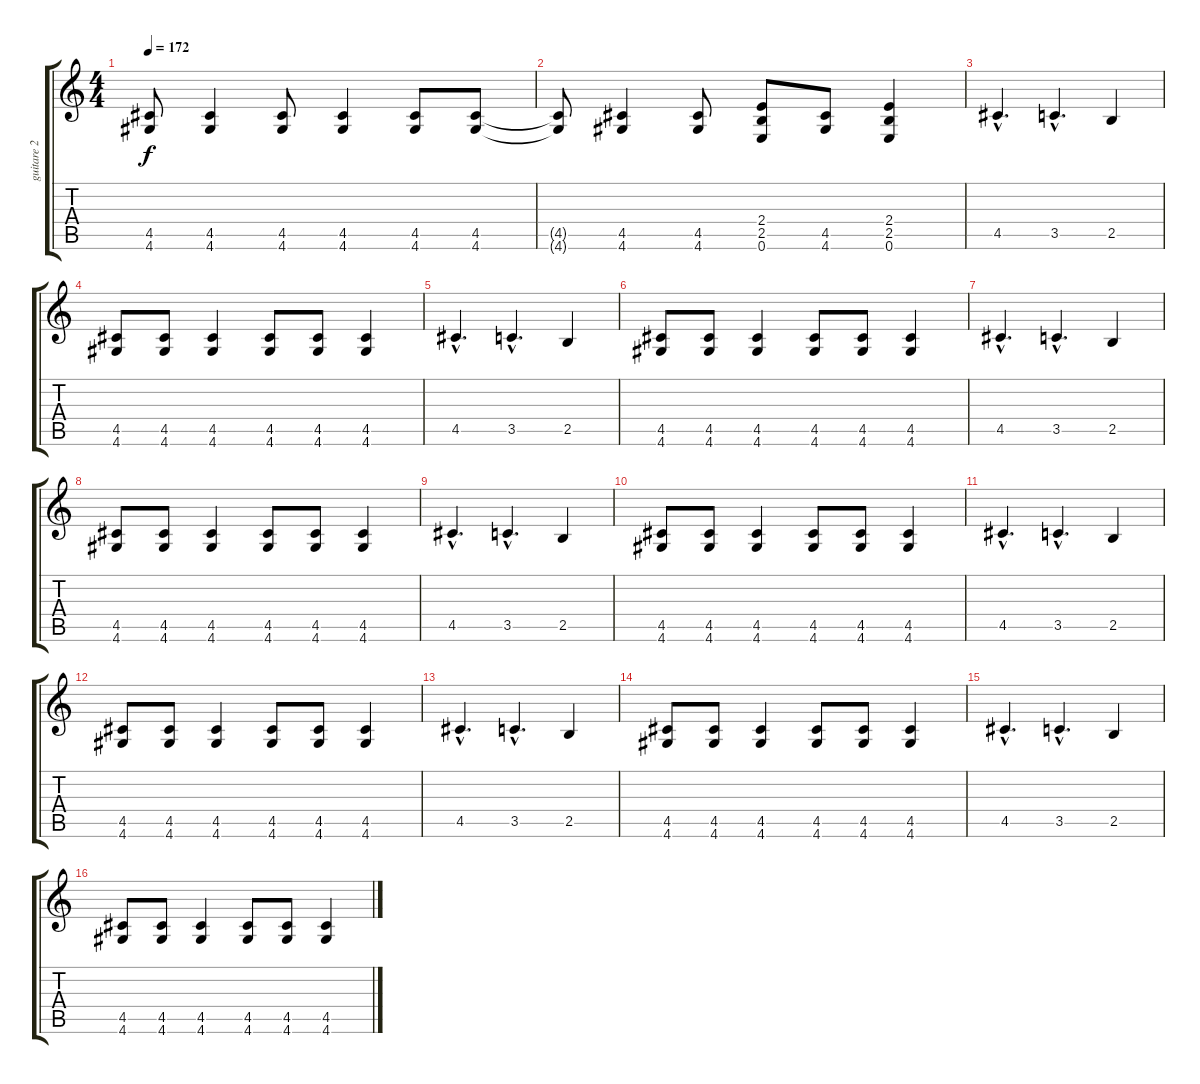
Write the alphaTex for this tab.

\track ("guitare 2" "guitare 2") {instrument distortionguitar}
\staff {score tabs}
\tuning (E4 B3 G3 D3 A2 E2) {hide}
\ts (4 4)
\tempo 172
\clef g2
\ks c
(4.5 4.6).8{dy f} (4.5 4.6).4 (4.5 4.6).8 (4.5 4.6).4 (4.5 4.6).8 (4.5 4.6).8 |
(4.5{t} 4.6{t}).8 (4.5 4.6).4 (4.5 4.6).8 (2.4 2.5 0.6).8 (4.5 4.6).8 (2.4 2.5 0.6).4 |
4.5{hac}.4{d} 3.5{hac}.4{d} 2.5.4 |
(4.5 4.6).8 (4.5 4.6).8 (4.5 4.6).4 (4.5 4.6).8 (4.5 4.6).8 (4.5 4.6).4 |
4.5{hac}.4{d} 3.5{hac}.4{d} 2.5.4 |
(4.5 4.6).8 (4.5 4.6).8 (4.5 4.6).4 (4.5 4.6).8 (4.5 4.6).8 (4.5 4.6).4 |
4.5{hac}.4{d} 3.5{hac}.4{d} 2.5.4 |
(4.5 4.6).8 (4.5 4.6).8 (4.5 4.6).4 (4.5 4.6).8 (4.5 4.6).8 (4.5 4.6).4 |
4.5{hac}.4{d} 3.5{hac}.4{d} 2.5.4 |
(4.5 4.6).8 (4.5 4.6).8 (4.5 4.6).4 (4.5 4.6).8 (4.5 4.6).8 (4.5 4.6).4 |
4.5{hac}.4{d} 3.5{hac}.4{d} 2.5.4 |
(4.5 4.6).8 (4.5 4.6).8 (4.5 4.6).4 (4.5 4.6).8 (4.5 4.6).8 (4.5 4.6).4 |
4.5{hac}.4{d} 3.5{hac}.4{d} 2.5.4 |
(4.5 4.6).8 (4.5 4.6).8 (4.5 4.6).4 (4.5 4.6).8 (4.5 4.6).8 (4.5 4.6).4 |
4.5{hac}.4{d} 3.5{hac}.4{d} 2.5.4 |
(4.5 4.6).8 (4.5 4.6).8 (4.5 4.6).4 (4.5 4.6).8 (4.5 4.6).8 (4.5 4.6).4
